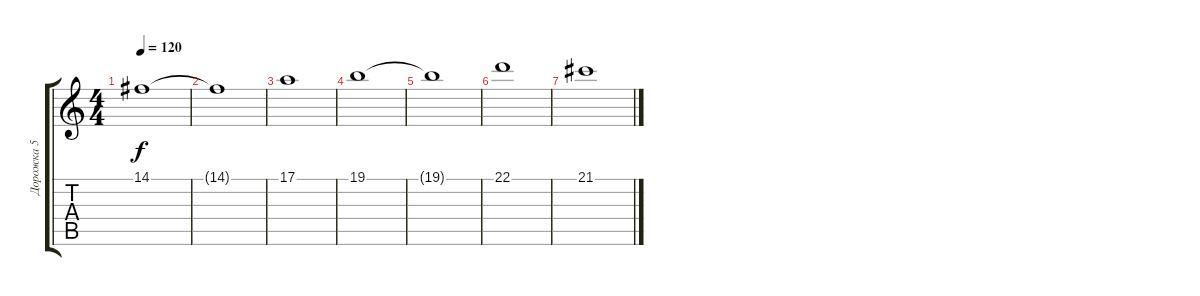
\track ("Дорожка 5" "Дорожка 5") {instrument stringensemble1}
\staff {score tabs}
\tuning (E4 B3 G3 D3 A2 E2) {hide}
\ts (4 4)
\tempo 120
\clef g2
\ks c
14.1{t}.1{dy f} |
14.1{t}.1 |
17.1.1 |
19.1.1 |
19.1{t}.1 |
22.1.1 |
21.1.1
